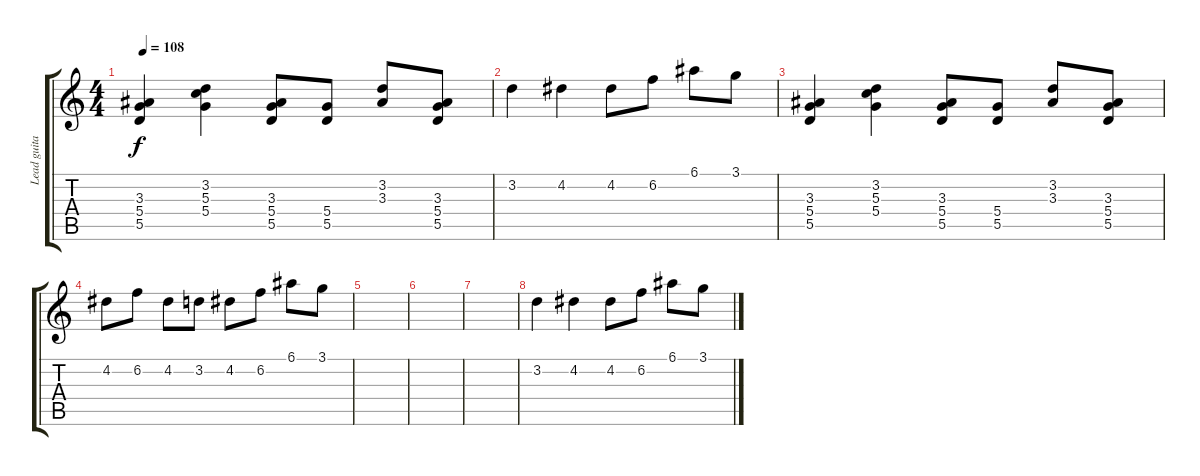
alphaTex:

\track ("Lead guitar" "Lead guita") {instrument acousticguitarsteel}
\staff {score tabs}
\tuning (E4 B3 G3 D3 A2 E2) {hide}
\ts (4 4)
\tempo 108
\clef g2
\ks c
(3.3 5.4 5.5).4{dy f} (3.2 5.3 5.4).4 (3.3 5.4 5.5).8 (5.4 5.5).8 (3.2 3.3).8 (3.3 5.4 5.5).8 |
3.2.4 4.2.4 4.2.8 6.2.8 6.1.8 3.1.8 |
(3.3 5.4 5.5).4 (3.2 5.3 5.4).4 (3.3 5.4 5.5).8 (5.4 5.5).8 (3.2 3.3).8 (3.3 5.4 5.5).8 |
4.2.8 6.2.8 4.2.8 3.2.8 4.2.8 6.2.8 6.1.8 3.1.8 |
|
|
|
3.2.4 4.2.4 4.2.8 6.2.8 6.1.8 3.1.8
